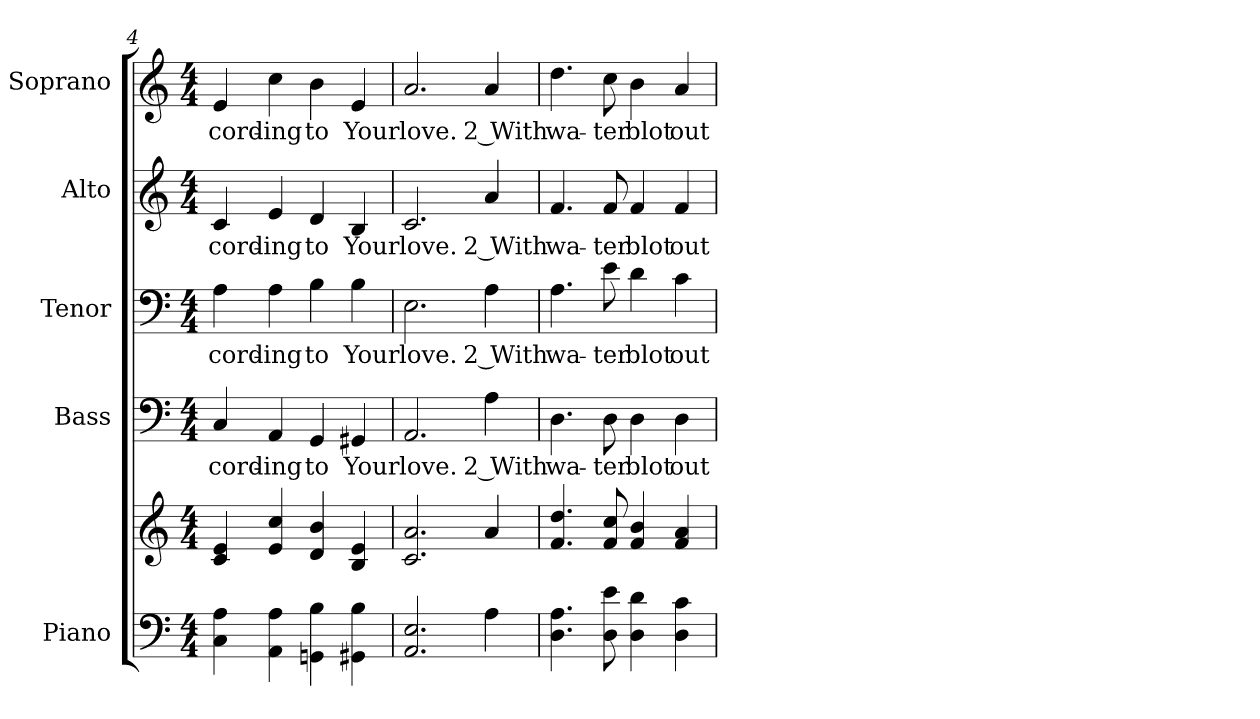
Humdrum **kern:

**kern	**kern	**kern	**text	**kern	**text	**kern	**text	**kern	**text
*part5	*part5	*part4	*part4	*part3	*part3	*part2	*part2	*part1	*part1
*staff6	*staff5	*staff4	*staff4	*staff3	*staff3	*staff2	*staff2	*staff1	*staff1
*I"Piano	*	*I"Bass	*	*I"Tenor	*	*I"Alto	*	*I"Soprano	*
*I'Pno.	*	*I'B.	*	*I'T.	*	*I'A.	*	*I'S.	*
!!LO:PB:g=z
*clefF4	*clefG2	*clefF4	*	*clefF4	*	*clefG2	*	*clefG2	*
*k[]	*k[]	*k[]	*	*k[]	*	*k[]	*	*k[]	*
*C:	*C:	*C:	*	*C:	*	*C:	*	*C:	*
*M4/4	*M4/4	*M4/4	*	*M4/4	*	*M4/4	*	*M4/4	*
=4	=4	=4	=4	=4	=4	=4	=4	=4	=4
!	!	!	!LO:LY:b:color=#000000	!	!	!	!	!	!
!	!	!	!	!	!LO:LY:b:color=#000000	!	!	!	!
!	!	!	!	!	!	!	!LO:LY:b:color=#000000	!	!
!	!	!	!	!	!	!	!	!	!LO:LY:b:color=#000000
4Ci\ 4Ai	4ci/ 4ei	4Ci/	-cord-	4Ai\	-cord-	4ci/	-cord-	4ei/	-cord-
!	!	!	!LO:LY:b:color=#000000	!	!	!	!	!	!
!	!	!	!	!	!LO:LY:b:color=#000000	!	!	!	!
!	!	!	!	!	!	!	!LO:LY:b:color=#000000	!	!
!	!	!	!	!	!	!	!	!	!LO:LY:b:color=#000000
4AAi\ 4Ai	4ei/ 4cci	4AAi/	-ing	4Ai\	-ing	4ei/	-ing	4cci\	-ing
!	!	!	!LO:LY:b:color=#000000	!	!	!	!	!	!
!	!	!	!	!	!LO:LY:b:color=#000000	!	!	!	!
!	!	!	!	!	!	!	!LO:LY:b:color=#000000	!	!
!	!	!	!	!	!	!	!	!	!LO:LY:b:color=#000000
4GGni\ 4Bi	4di/ 4bi	4GGi/	to	4Bi\	to	4di/	to	4bi\	to
!	!	!	!LO:LY:b:color=#000000	!	!	!	!	!	!
!	!	!	!	!	!LO:LY:b:color=#000000	!	!	!	!
!	!	!	!	!	!	!	!LO:LY:b:color=#000000	!	!
!	!	!	!	!	!	!	!	!	!LO:LY:b:color=#000000
4GG#Xi\ 4Bi	4Bi/ 4ei	4GG#Xi/	Your	4Bi\	Your	4Bi/	Your	4ei/	Your
=5	=5	=5	=5	=5	=5	=5	=5	=5	=5
!	!	!	!LO:LY:b:color=#000000	!	!	!	!	!	!
!	!	!	!	!	!LO:LY:b:color=#000000	!	!	!	!
!	!	!	!	!	!	!	!LO:LY:b:color=#000000	!	!
!	!	!	!	!	!	!	!	!	!LO:LY:b:color=#000000
2.AAi/ 2.Ei	2.ci/ 2.ai	2.AAi/	love.	2.Ei\	love.	2.ci/	love.	2.ai/	love.
!	!	!	!LO:LY:b:color=#000000	!	!	!	!	!	!
!	!	!	!	!	!LO:LY:b:color=#000000	!	!	!	!
!	!	!	!	!	!	!	!LO:LY:b:color=#000000	!	!
!	!	!	!	!	!	!	!	!	!LO:LY:b:color=#000000
4Ai\	4ai/	4Ai\	2 With	4Ai\	2 With	4ai/	2 With	4ai/	2 With
=6	=6	=6	=6	=6	=6	=6	=6	=6	=6
!	!	!	!LO:LY:b:color=#000000	!	!	!	!	!	!
!	!	!	!	!	!LO:LY:b:color=#000000	!	!	!	!
!	!	!	!	!	!	!	!LO:LY:b:color=#000000	!	!
!	!	!	!	!	!	!	!	!	!LO:LY:b:color=#000000
4.Di\ 4.Ai	4.fi/ 4.ddi	4.Di\	wa-	4.Ai\	wa-	4.fi/	wa-	4.ddi\	wa-
!	!	!	!LO:LY:b:color=#000000	!	!	!	!	!	!
!	!	!	!	!	!LO:LY:b:color=#000000	!	!	!	!
!	!	!	!	!	!	!	!LO:LY:b:color=#000000	!	!
!	!	!	!	!	!	!	!	!	!LO:LY:b:color=#000000
8Di\ 8ei	8fi/ 8cci	8Di\	-ter	8ei\	-ter	8fi/	-ter	8cci\	-ter
!	!	!	!LO:LY:b:color=#000000	!	!	!	!	!	!
!	!	!	!	!	!LO:LY:b:color=#000000	!	!	!	!
!	!	!	!	!	!	!	!LO:LY:b:color=#000000	!	!
!	!	!	!	!	!	!	!	!	!LO:LY:b:color=#000000
4Di\ 4di	4fi/ 4bi	4Di\	blot	4di\	blot	4fi/	blot	4bi\	blot
!	!	!	!LO:LY:b:color=#000000	!	!	!	!	!	!
!	!	!	!	!	!LO:LY:b:color=#000000	!	!	!	!
!	!	!	!	!	!	!	!LO:LY:b:color=#000000	!	!
!	!	!	!	!	!	!	!	!	!LO:LY:b:color=#000000
4Di\ 4ci	4fi/ 4ai	4Di\	out	4ci\	out	4fi/	out	4ai/	out
=	=	=	=	=	=	=	=	=	=
*-	*-	*-	*-	*-	*-	*-	*-	*-	*-
